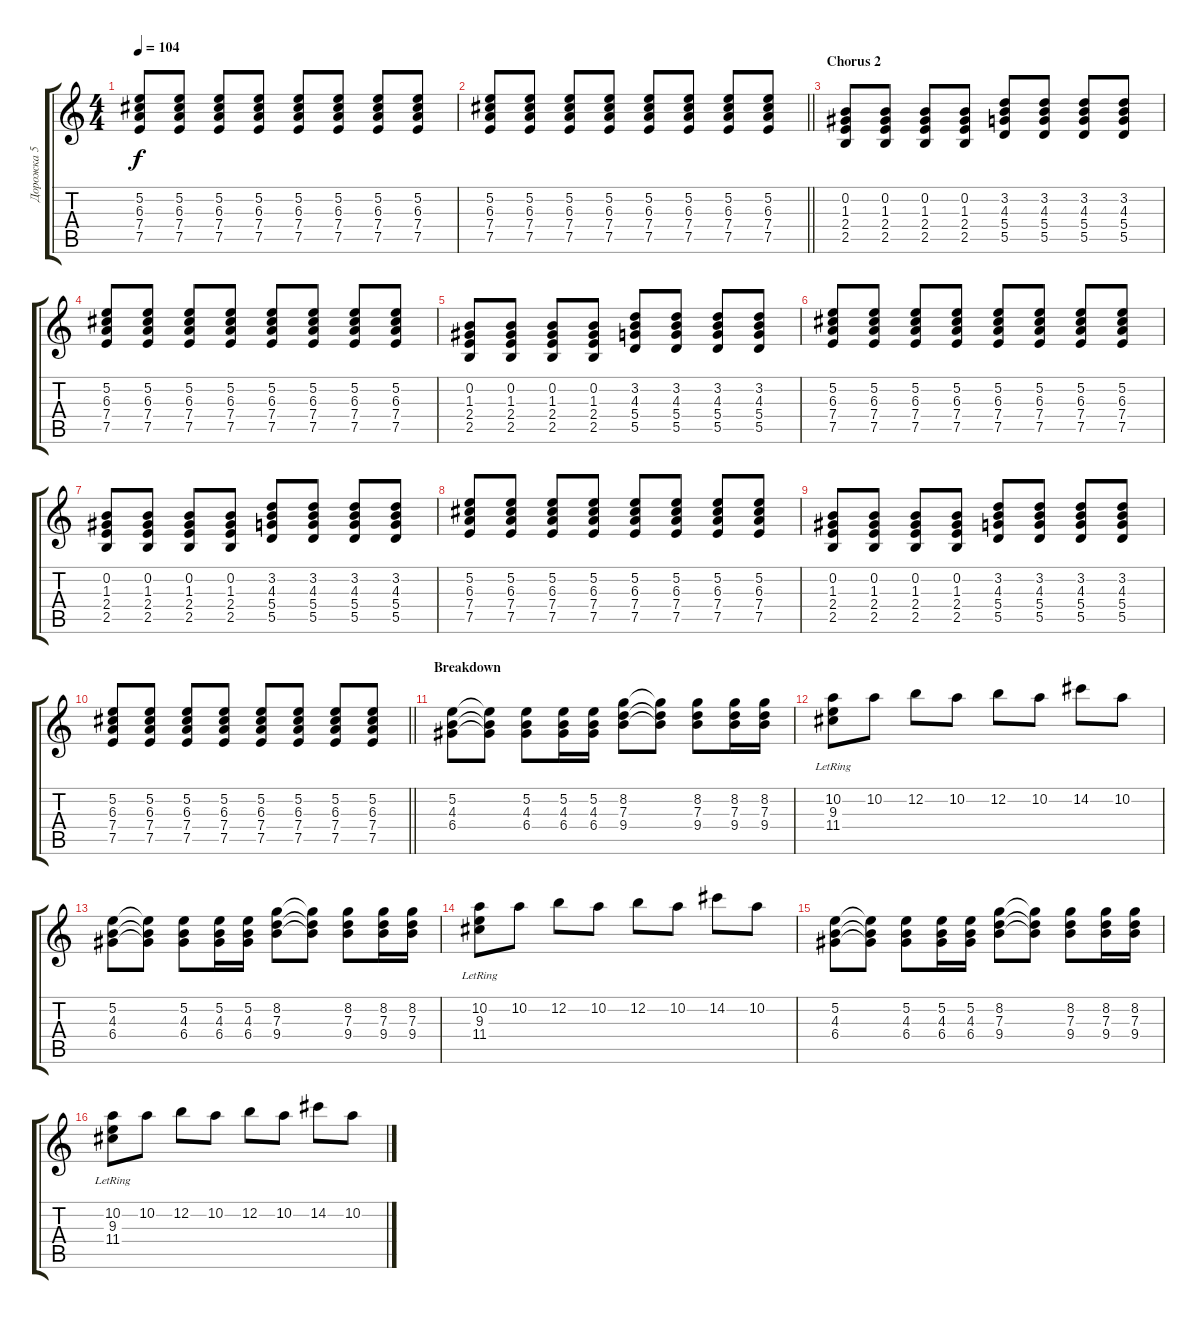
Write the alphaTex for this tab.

\track ("Дорожка 5" "Дорожка 5") {instrument distortionguitar}
\staff {score tabs}
\tuning (E4 B3 G3 D3 A2 E2) {hide}
\ts (4 4)
\tempo 104
\clef g2
\ks c
(5.2 6.3 7.4 7.5).8{dy f} (5.2 6.3 7.4 7.5).8 (5.2 6.3 7.4 7.5).8 (5.2 6.3 7.4 7.5).8 (5.2 6.3 7.4 7.5).8 (5.2 6.3 7.4 7.5).8 (5.2 6.3 7.4 7.5).8 (5.2 6.3 7.4 7.5).8 |
\barLineRight lightlight
(5.2 6.3 7.4 7.5).8 (5.2 6.3 7.4 7.5).8 (5.2 6.3 7.4 7.5).8 (5.2 6.3 7.4 7.5).8 (5.2 6.3 7.4 7.5).8 (5.2 6.3 7.4 7.5).8 (5.2 6.3 7.4 7.5).8 (5.2 6.3 7.4 7.5).8 |
\section ("" "Chorus 2")
(0.2 1.3 2.4 2.5).8 (0.2 1.3 2.4 2.5).8 (0.2 1.3 2.4 2.5).8 (0.2 1.3 2.4 2.5).8 (3.2 4.3 5.4 5.5).8 (3.2 4.3 5.4 5.5).8 (3.2 4.3 5.4 5.5).8 (3.2 4.3 5.4 5.5).8 |
(5.2 6.3 7.4 7.5).8 (5.2 6.3 7.4 7.5).8 (5.2 6.3 7.4 7.5).8 (5.2 6.3 7.4 7.5).8 (5.2 6.3 7.4 7.5).8 (5.2 6.3 7.4 7.5).8 (5.2 6.3 7.4 7.5).8 (5.2 6.3 7.4 7.5).8 |
(0.2 1.3 2.4 2.5).8 (0.2 1.3 2.4 2.5).8 (0.2 1.3 2.4 2.5).8 (0.2 1.3 2.4 2.5).8 (3.2 4.3 5.4 5.5).8 (3.2 4.3 5.4 5.5).8 (3.2 4.3 5.4 5.5).8 (3.2 4.3 5.4 5.5).8 |
(5.2 6.3 7.4 7.5).8 (5.2 6.3 7.4 7.5).8 (5.2 6.3 7.4 7.5).8 (5.2 6.3 7.4 7.5).8 (5.2 6.3 7.4 7.5).8 (5.2 6.3 7.4 7.5).8 (5.2 6.3 7.4 7.5).8 (5.2 6.3 7.4 7.5).8 |
(0.2 1.3 2.4 2.5).8 (0.2 1.3 2.4 2.5).8 (0.2 1.3 2.4 2.5).8 (0.2 1.3 2.4 2.5).8 (3.2 4.3 5.4 5.5).8 (3.2 4.3 5.4 5.5).8 (3.2 4.3 5.4 5.5).8 (3.2 4.3 5.4 5.5).8 |
(5.2 6.3 7.4 7.5).8 (5.2 6.3 7.4 7.5).8 (5.2 6.3 7.4 7.5).8 (5.2 6.3 7.4 7.5).8 (5.2 6.3 7.4 7.5).8 (5.2 6.3 7.4 7.5).8 (5.2 6.3 7.4 7.5).8 (5.2 6.3 7.4 7.5).8 |
(0.2 1.3 2.4 2.5).8 (0.2 1.3 2.4 2.5).8 (0.2 1.3 2.4 2.5).8 (0.2 1.3 2.4 2.5).8 (3.2 4.3 5.4 5.5).8 (3.2 4.3 5.4 5.5).8 (3.2 4.3 5.4 5.5).8 (3.2 4.3 5.4 5.5).8 |
\barLineRight lightlight
(5.2 6.3 7.4 7.5).8 (5.2 6.3 7.4 7.5).8 (5.2 6.3 7.4 7.5).8 (5.2 6.3 7.4 7.5).8 (5.2 6.3 7.4 7.5).8 (5.2 6.3 7.4 7.5).8 (5.2 6.3 7.4 7.5).8 (5.2 6.3 7.4 7.5).8 |
\section ("" "Breakdown")
(5.2 4.3 6.4).8 (5.2{t} 4.3{t} 6.4{t}).8 (5.2 4.3 6.4).8 (5.2 4.3 6.4).16 (5.2 4.3 6.4).16 (8.2 7.3 9.4).8 (8.2{t} 7.3{t} 9.4{t}).8 (8.2 7.3 9.4).8 (8.2 7.3 9.4).16 (8.2 7.3 9.4).16 |
(10.2 9.3{lr} 11.4).8 10.2.8 12.2.8 10.2.8 12.2.8 10.2.8 14.2.8 10.2.8 |
(5.2 4.3 6.4).8 (5.2{t} 4.3{t} 6.4{t}).8 (5.2 4.3 6.4).8 (5.2 4.3 6.4).16 (5.2 4.3 6.4).16 (8.2 7.3 9.4).8 (8.2{t} 7.3{t} 9.4{t}).8 (8.2 7.3 9.4).8 (8.2 7.3 9.4).16 (8.2 7.3 9.4).16 |
(10.2 9.3{lr} 11.4).8 10.2.8 12.2.8 10.2.8 12.2.8 10.2.8 14.2.8 10.2.8 |
(5.2 4.3 6.4).8 (5.2{t} 4.3{t} 6.4{t}).8 (5.2 4.3 6.4).8 (5.2 4.3 6.4).16 (5.2 4.3 6.4).16 (8.2 7.3 9.4).8 (8.2{t} 7.3{t} 9.4{t}).8 (8.2 7.3 9.4).8 (8.2 7.3 9.4).16 (8.2 7.3 9.4).16 |
(10.2 9.3{lr} 11.4).8 10.2.8 12.2.8 10.2.8 12.2.8 10.2.8 14.2.8 10.2.8
